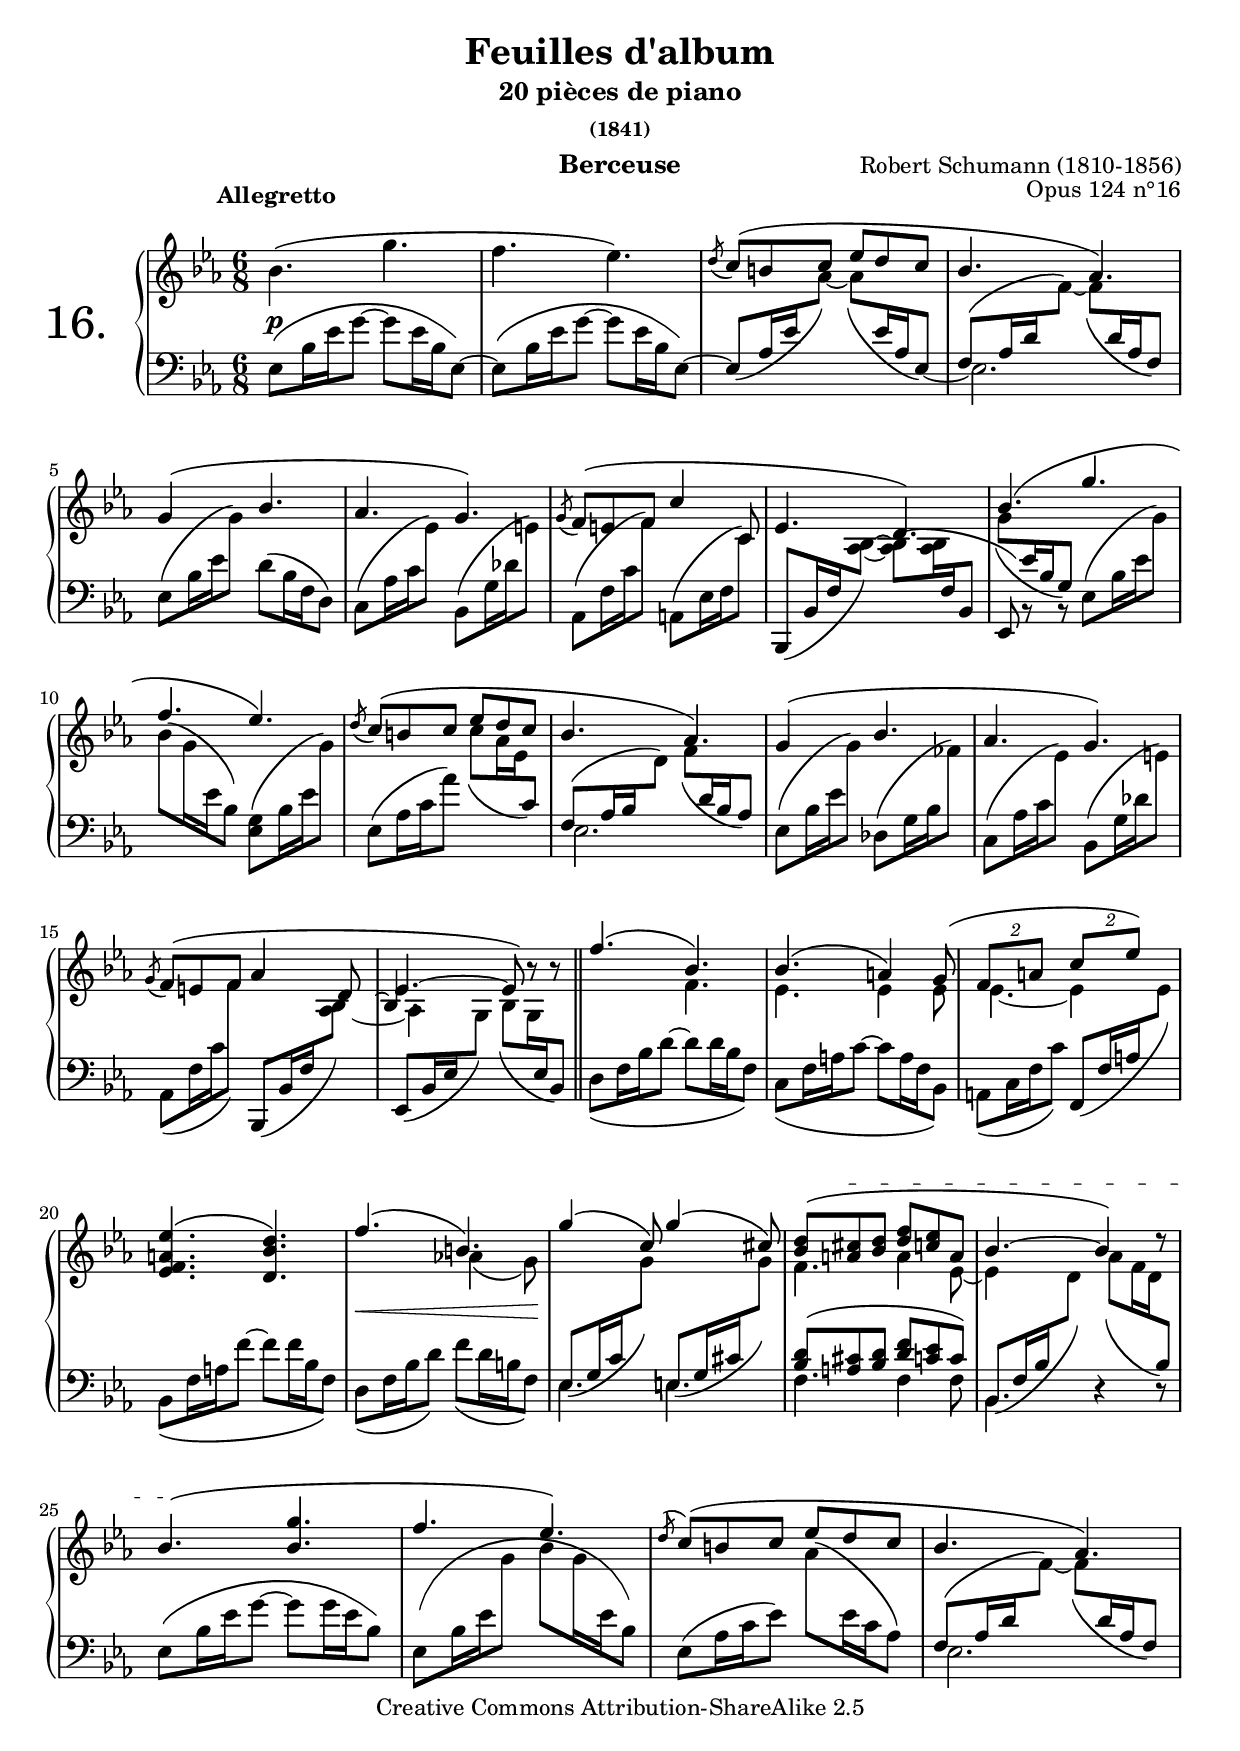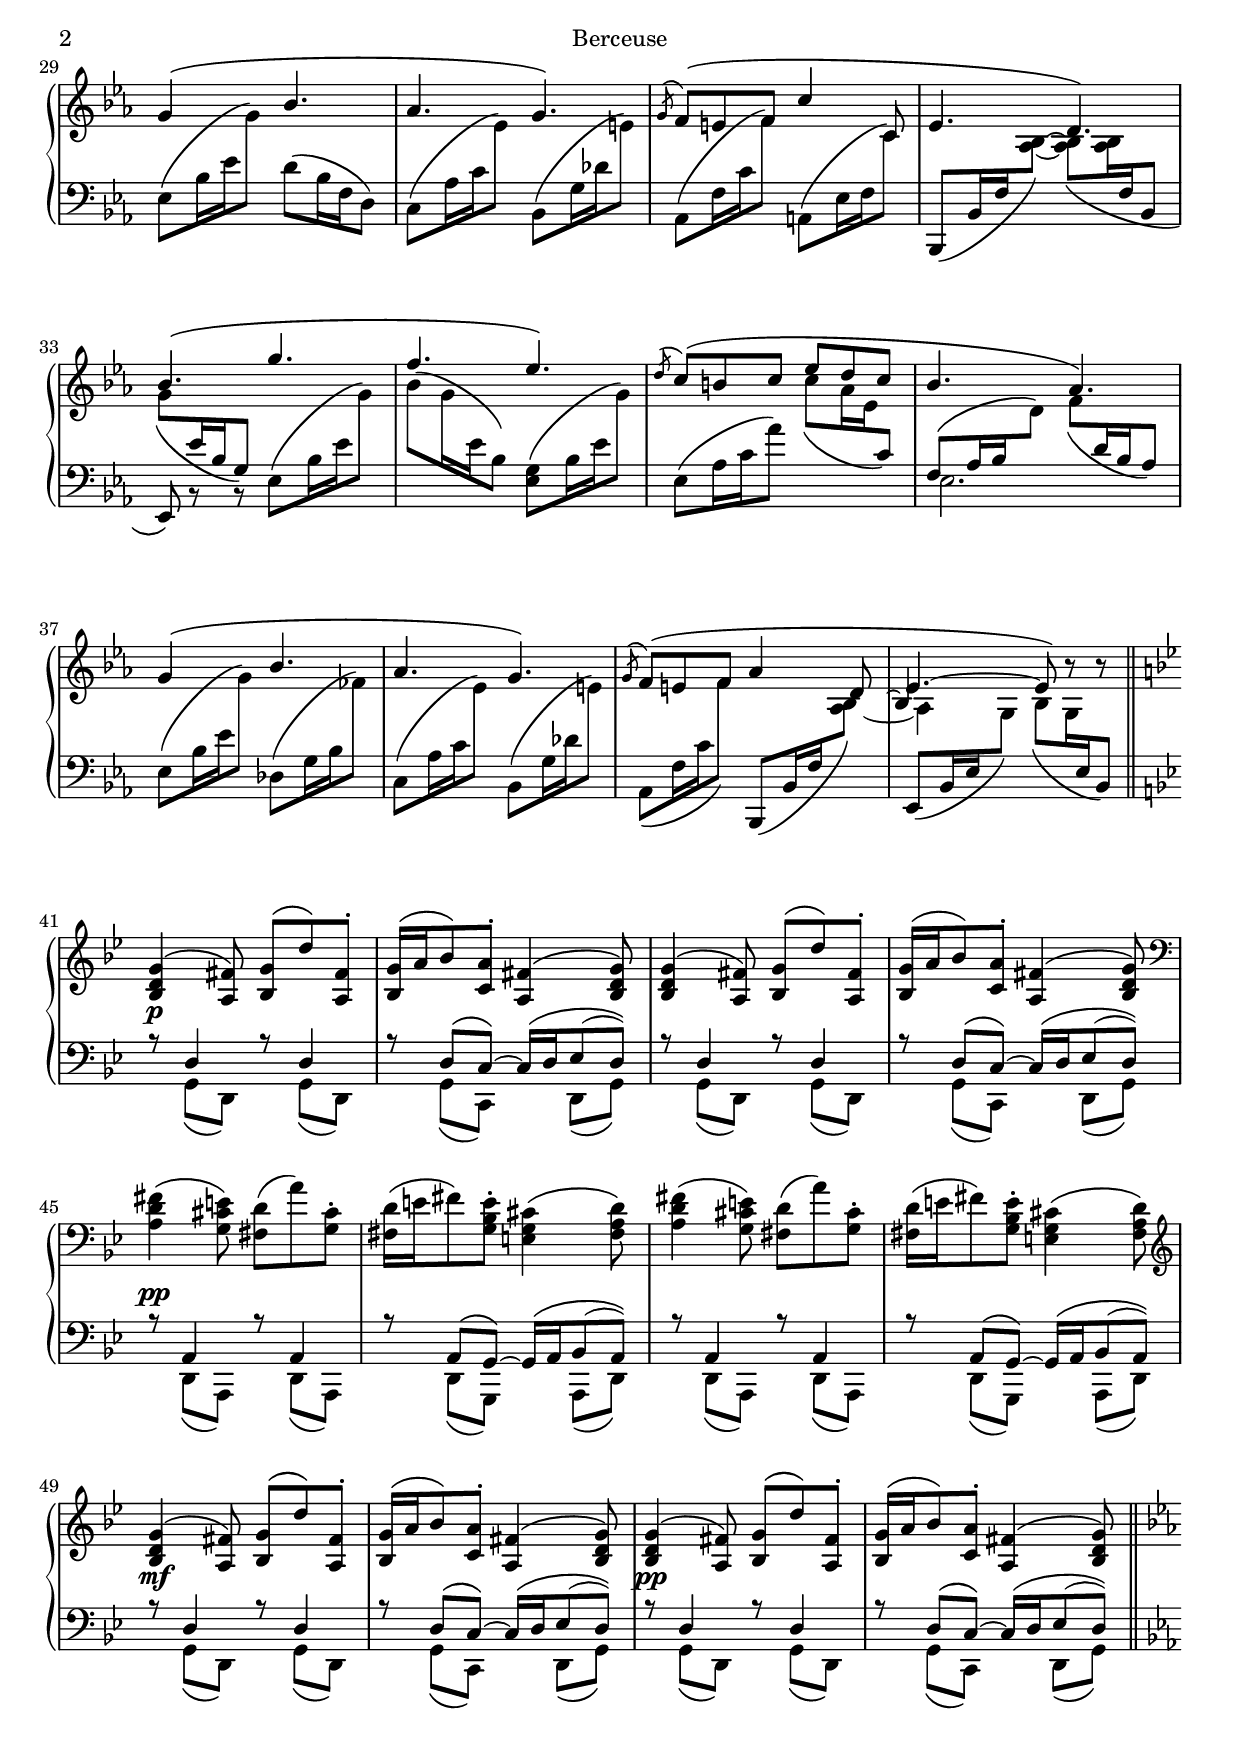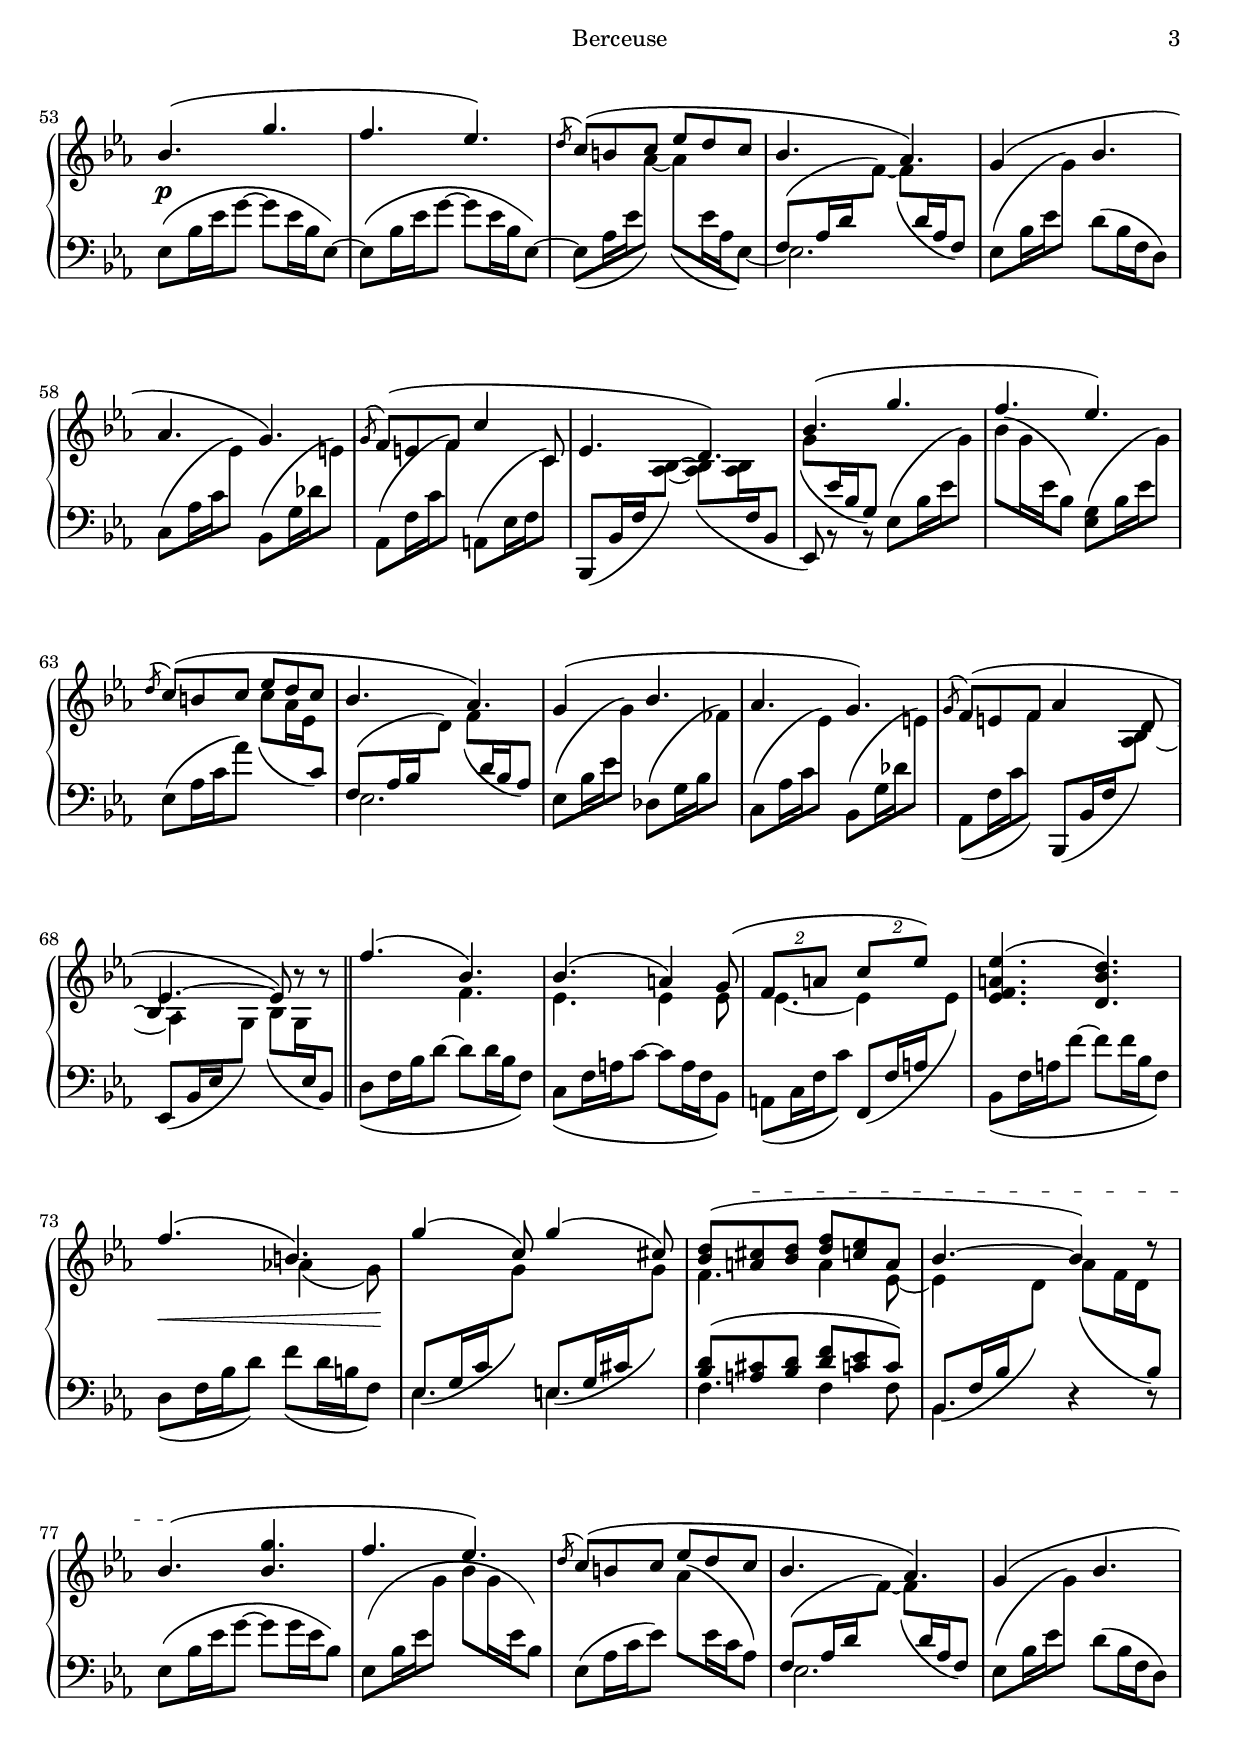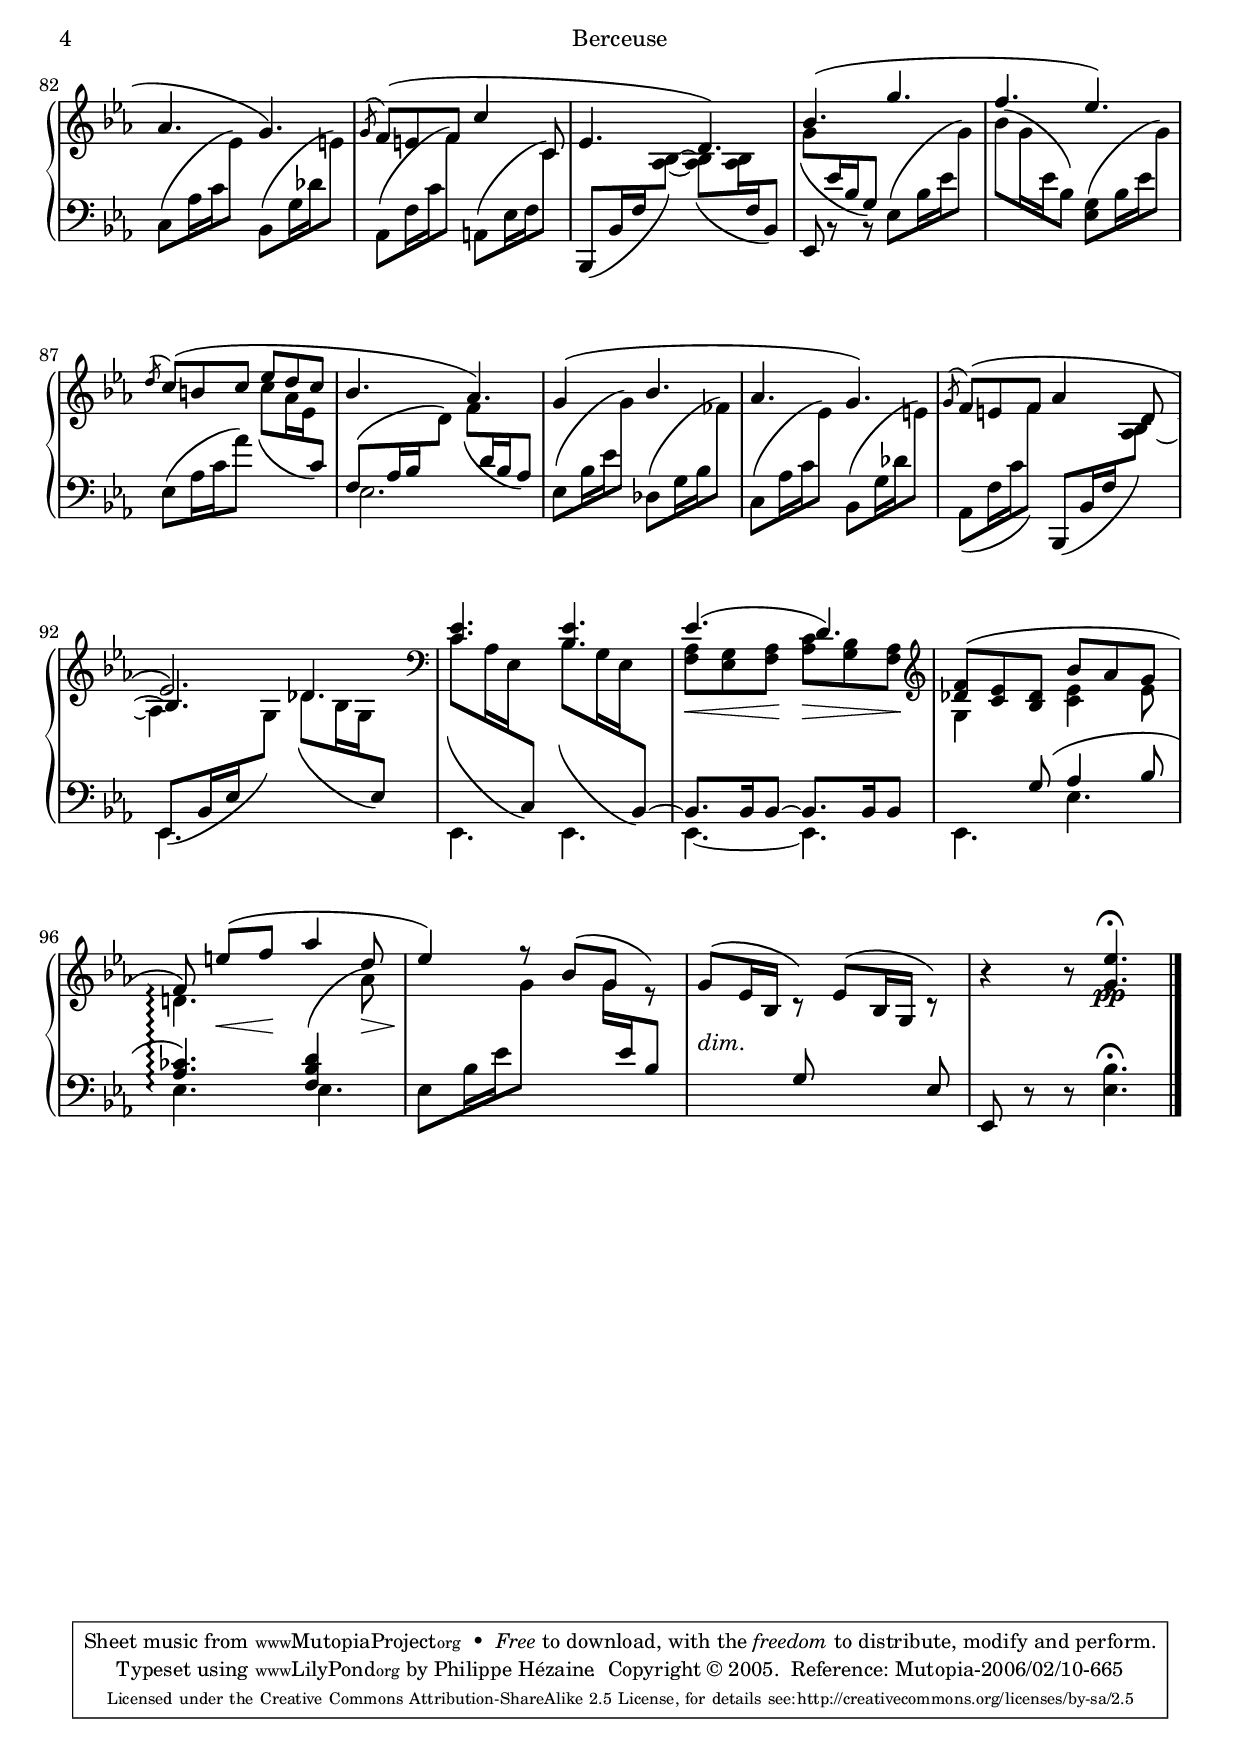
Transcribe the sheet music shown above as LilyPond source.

 \version "2.6.4"

     \header {
      title = "Feuilles d'album"
       subtitle = "20 pièces de piano"
       subsubtitle = "(1841)"
       composer = "Robert Schumann (1810-1856)"
       opus = "Opus 124 n°16"
       instrument = "Berceuse"
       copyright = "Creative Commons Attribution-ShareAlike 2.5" 
     
       % These are headers used by the Mutopia Project
       % http://www.mutopiaproject.org/
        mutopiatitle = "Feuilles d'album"
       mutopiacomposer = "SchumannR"
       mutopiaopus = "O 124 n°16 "
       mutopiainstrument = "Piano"
       date = "1841"
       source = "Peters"
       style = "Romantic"
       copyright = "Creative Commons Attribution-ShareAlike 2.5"
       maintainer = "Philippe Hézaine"
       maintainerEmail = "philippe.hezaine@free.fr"
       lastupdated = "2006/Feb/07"

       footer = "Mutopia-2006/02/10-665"
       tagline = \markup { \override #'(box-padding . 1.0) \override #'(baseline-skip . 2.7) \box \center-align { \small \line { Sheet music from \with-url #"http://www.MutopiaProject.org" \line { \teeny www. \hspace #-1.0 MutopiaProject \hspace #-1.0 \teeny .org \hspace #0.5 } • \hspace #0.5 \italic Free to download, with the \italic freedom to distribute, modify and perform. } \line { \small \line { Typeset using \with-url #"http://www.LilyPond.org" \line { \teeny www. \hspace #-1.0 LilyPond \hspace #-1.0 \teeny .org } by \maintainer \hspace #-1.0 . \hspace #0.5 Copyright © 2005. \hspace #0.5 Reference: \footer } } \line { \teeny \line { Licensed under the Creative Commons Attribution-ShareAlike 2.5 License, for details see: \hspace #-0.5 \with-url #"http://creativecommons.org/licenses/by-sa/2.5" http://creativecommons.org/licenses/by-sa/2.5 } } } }
 }

% FICHIER MIDI SÉPARÉ, à cause de 8 overlaps.

%comment créer quelques macros pour alléger le fichier? (autre configuration?)

melodie = \relative c'' { \time 6/8    \key es \major   \clef treble
	\phrasingSlurUp
	\once \override TextScript #'extra-offset = #'(-5 . 2)
	bes4.^\markup { \bold "Allegretto" }\( g'4. |
	f es\) |
	 \acciaccatura d8 \stemUp c8\( b! c es d c |
	bes4. aes\) |
\break %mes 5
	g4\( s8 bes4. |
	aes g\) |
	 \acciaccatura g8 f\( e! f \stemUp c'4 c,8 |
	es4. d\) |
	\stemUp bes'4.\( g'4. |
\break %mes 10
	f es\) |
	 \acciaccatura d8 c8\( b! c es d c |
	bes4. aes\) |
	g4\( s8 bes4. |
	aes g\) |
\break %mes 15
	 \acciaccatura g8 f\( e! f aes4 d,8 |
	\tieUp es4. ~ es8\) b'8\rest b8\rest |
	\bar "||"

	\phrasingSlurUp
	\voiceOne
	<< { f'4.\( bes,\) |
	bes\( a!4\) g8\( |
	\times 3/2 {f8[ a!8]} \times 3/2 {c8[ es8]\)} |
\break %mes 20
	<es, f a! es'>4.\( <d bes' d>\) |
	f'4.\( b,!\) |
	g'4\( c,8\) g'4\( cis,8\) |  \tempo 4=70
	\textSpannerUp
	\override TextSpanner #'padding = #2.8
	\override TextSpanner #'edge-text = #'("ritardando " . "Au Tempo")
	<bes d>8\( <a! cis> \startTextSpan <bes d> \tempo 4=64 <d f> <c! es> a |
	bes4.~ bes4\) d8\rest | \tempo 4=76
     }
	\context Voice = "1" { \voiceTwo
	s4. f,4.
	es4. es4 es8
	es4.~ es4 s8
	s2.
	s4. aes!4\( g8\)
	s2.
	f4. a4 es8~
	es4 s8 s4.
	\oneVoice
	}
	>>
\break %mes 25
	bes'4.\( \stopTextSpan <bes g'>4. |
	f' es\) |
	 \acciaccatura d8 \stemUp c8\( b! c es d c |
	bes4. aes\) |
\break %mes 29
	g4\( s8 bes4. |
	aes g\) |                        
	 \acciaccatura g8 f\( e! f \stemUp c'4 c,8 |
	es4. d\) |
\break %mes 33
	\stemUp bes'4.\( g'4. |
	f es\) |
	 \acciaccatura d8 c8\( b! c es d c |
	bes4. aes\) |
\break %mes 37
	g4\( s8 bes4. |
	aes g\) |
	 \acciaccatura g8 f\( e! f aes4 d,8 | \tempo 4=68
	\tieUp es4. ~ es8\) b'8\rest \tempo 4=60 b8\rest |

	\bar "||" \key g \minor \tempo 4=76
\break %mes 41
	<bes, d g>4\( <a fis'>8\) <bes g'>\( d'\) <a, fis'>^. |
	<bes g'>16\( a' bes8\) <c, a'>8^. <a fis'>4\( <bes d g>8\) |
	<bes d g>4\( <a fis'>8\) <bes g'>\( d'\) <a, fis'>^. |
	<bes g'>16\( a' bes8\) <c, a'>8^. <a fis'>4\( <bes d g>8\) |
	\clef bass \stemDown 
\break %mes 45
	<a d fis>4\( <g cis e!>8\) <fis d'>\( a'\) <g, cis>^. |
	<fis d'>16\( e'! fis8\) <g, bes e>8^. <e! g cis>4\( <fis a d>8\) |
	<a d fis>4\( <g cis e!>8\) <fis d'>\( a'\) <g, cis>^. |
	<fis d'>16\( e'! fis8\) <g, bes e>8^. <e! g cis>4\( <fis a d>8\) |
	\clef treble \stemUp
\break %mes 49
	<bes d g>4\( <a fis'>8\) <bes g'>\( d'\) <a, fis'>^. |
	<bes g'>16\( a' bes8\) <c, a'>8^. <a fis'>4\( <bes d g>8\) |
	<bes d g>4\( <a fis'>8\) <bes g'>\( d'\) <a, fis'>^. | \tempo 4=68
	<bes g'>16\( a' bes8\) \tempo 4=60 <c, a'>8^. <a fis'>4\( \tempo 4=42 <bes d g>8\) |

	\bar "||"
	\key es \major \tempo 4=76
\break %mes 53
	bes'4.\( g'4. |
	f es\) |
	 \acciaccatura d8 \stemUp c8\( b! c es d c |
	bes4. aes\) |
	g4\( s8 bes4. |
\break %mes 58
	aes g\) |
	 \acciaccatura g8 f\( e! f \stemUp c'4 c,8 es4. d\) |
	\stemUp bes'4.\( g'4. |
	f es\) |
\break %mes 63
	 \acciaccatura d8 c8\( b! c es d c |
	bes4. aes\) |
	g4\( s8 bes4. |
	aes g\) |
	 \acciaccatura g8 f\( e! f aes4 d,8 |
\break %mes 68
	\tieUp es4. ~ es8\) b'8\rest b8\rest |
	\bar "||"

	\phrasingSlurUp
	\voiceOne
	<< { f'4.\( bes,\) |
	bes\( a!4\) g8\( |
	\times 3/2 {f8[ a!8]} \times 3/2 {c8[ es8]\)} |
	<es, f a! es'>4.\( <d bes' d>\) |
\break %mes 73
	f'4.\( b,!\) |
	g'4\( c,8\) g'4\( cis,8\) |  \tempo 4=70
	\textSpannerUp
	\override TextSpanner #'padding = #2.8
	\override TextSpanner #'edge-text = #'("ritardando " . "Au Tempo")
	<bes d>8\( <a! cis> \startTextSpan <bes d> \tempo 4=64 <d f> <c! es> a |
	bes4.~ bes4\) d8\rest | \tempo 4=76
     }
	\context Voice = "1" { \voiceTwo
	s4. f,4.
	es4. es4 es8
	es4.~ es4 s8
	s2.
	s4. aes!4\( g8\)
	s2.
	f4. a4 es8~
	es4 s8 s4.
	\oneVoice
	}
	>>   
\break %mes 77
	bes'4.\( \stopTextSpan <bes g'>4. |
	f' es\) |
	 \acciaccatura d8 \stemUp c8\( b! c es d c |
	bes4. aes\) |
	g4\( s8 bes4. |
\break %mes 82
	aes g\) |
	 \acciaccatura g8 f\( e! f \stemUp c'4 c,8 |
	es4. d\) |
	\stemUp bes'4.\( g'4. |
	f es\) |
\break %mes 87
	 \acciaccatura d8 c8\( b! c es d c |
	bes4. aes\) |
	g4\( s8 bes4. |
	aes g\) |
	 \acciaccatura g8 f\( e! f aes4 d,8 |
\break %mes 92: coda
	\once \override NoteColumn #'force-hshift = #0.1
	 es2.\) | \tempo 4=72
	\clef bass
	<c es>4. <bes es> |
	\voiceOne << {es\( d\) | \tempo 4=66
	\clef treble
	<des f>8\( <c es> <bes des> bes' aes g | \tempo 4=60
\break %mes 96
	f\arpeggio\noBeam\) e'!\( f aes4 d,8 | \tempo 4=76
	es4\) f8\rest s4.} |
	\context Voice = "1" { \voiceTwo
	\clef bass <f,, aes>8 <es g> <f aes> <aes c> <g bes> <f aes>
	\clef treble s4. <c' es>4 es8
	d!4.\arpeggio s4.
	s2. \oneVoice }
	>> 

	s2. |
	b'4\rest b8\rest <g es'>4.^\fermata |
	\bar "|."



}
	% les accord sensés être liés (mes. 15-16  39-40  67-68  91-92)
middle = \relative c' {

	s2.*14   %mes. 15-16
	<< {s2 s8 \hideNotes bes8~ \unHideNotes 
	\once \override NoteColumn #'force-hshift = #-0.8 
	bes4. } \\
      {s2 s8 \hideNotes  aes8~ \unHideNotes 
	\once \override NoteColumn #'force-hshift = #1 aes4 
	\set followVoice = ##t 
	\hideNotes  g8 }
     >>
	s4.
	s2.*22     %mes. 39-40

	<< {s2 s8 \hideNotes bes8~ \unHideNotes 
	\once \override NoteColumn #'force-hshift = #-0.8 
	bes4. } \\
      {s2 s8 \hideNotes  aes8~ \unHideNotes 
	\once \override NoteColumn #'force-hshift = #0.8 aes4

	\hideNotes \unHideNotes \set followVoice = ##t 
	\hideNotes  g8 }
     >>
	s4.
	s2.*26    %mes 67-68

	<< {s2 s8 \hideNotes bes8~ \unHideNotes 
	\once \override NoteColumn #'force-hshift = #-0.8 
	bes4. } \\
      {s2 s8 \hideNotes  aes8~ \unHideNotes 
	\once \override NoteColumn #'force-hshift = #0.8 aes4

	\hideNotes \unHideNotes \set followVoice = ##t 
	\hideNotes  g8 }
     >>
	s4.

	 s2.*22    %mes 91-92
 
	<< {s2 s8 \hideNotes bes8~ \unHideNotes 
	\once \override NoteColumn #'force-hshift = #0.5 
	bes4. } \\
      {s2 s8 \hideNotes  aes8~ \unHideNotes 
	\once \override NoteColumn #'force-hshift = #-0.7 aes4

	\hideNotes \unHideNotes \set followVoice = ##t 
	\hideNotes  g8 }
     >>
	s4.
	s2.*7
	\bar "|."
    }

basse = \relative c { \time 6/8 \clef bass \key es \major % Les arpèges
	
	\phrasingSlurDown
	\once\override PhrasingSlur  #'control-points =
	    #'((0.5 . 3.2) (1 . 5) (11 . 10) (18 . 3.5))
	es8\( bes'16 es g8~ g es16 bes es,8\)~ |
	\once\override PhrasingSlur  #'control-points =
	    #'((0.5 . 3.2) (1 . 5) (11 . 10) (18 . 3.5))
	es8^\( bes'16 es g8~ g es16 bes es,8\)~ %
	es8\( aes16 es' \change Staff=upper \tieDown aes8\) ~  aes\( \change Staff=lower es16 aes, \tieDown es8\) ~ |
	\voiceOne
	<< {\stemDown es2. | } \context Voice = "1" { \voiceTwo
	\stemUp f8[^\( aes16 d \change Staff=upper \stemDown\tieDown f8]\)~ f_\( \change Staff=lower \stemUp d16 aes f8\) | } 
	>>
%mes 5
	\stemDown es8\( bes'16 es \change Staff=upper g8\) \change Staff=lower d\( bes16 f d8\) |
	c8\( aes'16 c \change Staff=upper es8\) \change Staff=lower bes,\( g'16 des' \change Staff=upper e!8\) |
	\change Staff=lower aes,,8\( f'16 c' \change Staff=upper f8\) \change Staff=lower a,,!\( es'16 f \change Staff=upper c'8\) |
	\change Staff=lower \stemUp bes,,8_\( bes'16 f' \change Staff=upper \stemDown \tieNeutral <aes bes>8\) ~  <aes bes>\( <aes bes>16 \change Staff=lower \stemUp f bes,8 |
	\voiceOne << {es,8\) b'8\rest b8\rest}
	\context Voice = "1" { \voiceTwo  \change Staff=upper \stemDown g''8_\( \change Staff=lower \stemUp es16 bes g8\)
	\oneVoice } >>
	\stemDown es8\( bes'16 es \change Staff=upper  g8\) |
% mes 10
	\change Staff=upper \stemDown bes8\( g16 \change Staff=lower \stemDown es bes8\) <es, g>\( bes'16 es \change Staff=upper \stemDown g8\) |
	\change Staff=lower \stemDown es,8\( aes16 c aes'8\) \change Staff=upper \stemDown \phrasingSlurDown c\( aes16 es \change Staff=lower \stemUp c8\) |
	<<{ \stemUp f,8[^\( aes16 bes \change Staff=upper \stemDown d8]\) f_\( \change Staff=lower \stemUp d16 bes aes8\) | }
	 \\{\stemDown es2.}>>
	\stemDown es8^\( bes'16 es \change Staff=upper g8\) \change Staff=lower des,^\( g16 bes \change Staff=upper fes'8\) |
	\change Staff=lower c,8^\( aes'16 c \change Staff=upper es8\) \change Staff=lower bes,^\( g'16 des' \change Staff=upper e!8\) |
%mes 15
   \change Staff=lower aes,,8_\( f'16 c' \change Staff=upper f8\) \change Staff=lower \stemUp bes,,,8\( bes'16 f' \change Staff=upper \stemDown < as bes >8\) |
   \change Staff=lower \stemNeutral es,8\( bes'16 es \change Staff=upper \stemDown  g8\) bes8\( g16 \change Staff=lower \stemUp es bes8\) |

	\bar "||"

	\stemDown d8\( f16 bes d8~ d8 d16 bes f8\) |
	c8\( f16 a! c8~ c8 a16 f bes,8\) |
	a!8\( c16 f c'8\) \stemUp f,,8\( f'16 a! \change Staff=upper \stemDown  es'8\) |
%mes 20
	\change Staff=lower \stemDown bes,8\( f'16 a! f'8~ f8 f16 bes, f8\) |
	d8\( f16 bes d8\) f8\( d16 b! f8\) |
	\voiceOne
	<< { \stemDown es4. e! |
	f f4 f8\noBeam |
	bes,4. d4\rest d8\rest |
     }
	\context Voice = "1" { \voiceTwo \phrasingSlurDown
	\override Staff.NoteCollision #'merge-differently-dotted = ##t
	\stemUp es8\( g16 c \change Staff=upper \stemDown g'8\) \change Staff=lower \stemUp e,!8\( g16 cis \change Staff=upper \stemDown g'8\) |
     \change Staff=lower \phrasingSlurUp \stemUp <bes, d>8\( <a! cis> <bes d> <d f> <c! es> c\) |
	\phrasingSlurDown bes,8\( f'16 bes \change Staff=upper \stemDown d8\) aes'8\( f16 d \change Staff=lower \stemUp bes8\) |
	\oneVoice
	}
	>>
%mes 25
	\once\override PhrasingSlur  #'control-points =
	    #'((0.5 . 3.2) (1 . 5) (13 . 11) (21 . 4))
	es,8\( bes'16 es g8~ g g16 es bes8\) |
	es,8\( bes'16 es \change Staff=upper \stemDown g8 bes g16 \change Staff=lower es16 bes8\) |
	es,8\( aes16 c es8\)  \change Staff=upper aes8\( \change Staff=lower es16 c aes8\) |
	\voiceOne
	<< {\stemDown es2. |} 
	\context Voice = "1" { \voiceTwo
     \phrasingSlurUp \stemUp f8[\( aes16 d \change Staff=upper \stemDown\tieDown f8]\)~ \phrasingSlurDown f\( \change Staff=lower \stemUp d16 aes f8\) | } >>
%mes 29
	\stemDown es8\( bes'16 es \change Staff=upper g8\) \change Staff=lower d\( bes16 f d8\) |
	c8\( aes'16 c \change Staff=upper es8\) \change Staff=lower bes,\( g'16 des' \change Staff=upper e!8\) |
	\change Staff=lower aes,,8\( f'16 c' \change Staff=upper f8\) \change Staff=lower a,,!\( es'16 f \change Staff=upper c'8\) |
	\phrasingSlurDown
	\change Staff=lower \stemUp bes,,8\( bes'16 f' \change Staff=upper \stemDown \tieNeutral <aes bes>8\) ~  <aes bes>\( <aes bes>16 \change Staff=lower \stemUp f bes,8 |
%mes 33
	\voiceOne << {es,8\) b'8\rest b8\rest}
	\context Voice = "1" { \voiceTwo  \change Staff=upper \phrasingSlurDown \stemDown g''8\( \change Staff=lower \stemUp es16 bes g8\)
	\oneVoice } >>
	\stemDown es8\( bes'16 es \change Staff=upper  g8\) |
	\change Staff=upper \stemDown bes8\( g16 \change Staff=lower \stemDown es bes8\) <es, g>\( bes'16 es \change Staff=upper \stemDown g8\) |
	\change Staff=lower \stemDown es,8\( aes16 c aes'8\) \change Staff=upper \stemDown \phrasingSlurDown c\( aes16 es \change Staff=lower \stemUp c8\) |
	<<{\phrasingSlurUp \stemUp f,8[\( aes16 bes \change Staff=upper \stemDown d8]\) \phrasingSlurDown f\( \change Staff=lower \stemUp 
	d16 bes aes8\) | } 
	\\{\stemDown es2.| }>>
%mes 37
	\phrasingSlurUp \stemDown es8\( bes'16 es \change Staff=upper g8\) \change Staff=lower des,\( g16 bes \change Staff=upper fes'8\) |
	\change Staff=lower c,8\( aes'16 c \change Staff=upper es8\) \change Staff=lower bes,\( g'16 des' \change Staff=upper e!8\) |
	\phrasingSlurDown \change Staff=lower aes,,8\( f'16 c' \change Staff=upper f8\) \change Staff=lower \stemUp bes,,,8\( bes'16 f' \change Staff=upper \stemDown < as bes >8\) |
  \change Staff=lower \stemNeutral es,8\( bes'16 es \change Staff=upper \stemDown  g8\) bes8\( g16 \change Staff=lower \stemUp es bes8\) |

	\bar "||"
%mes 41
	\key g \minor
	\voiceOne \phrasingSlurUp
	<< { r8 d4 r8 d4 |
	r8 d8\( c\)~ c16\( d es8( d)\) |
	r8 d4 r8 d4 |
	r8 d8\( c\)~ c16\( d es8( d)\) |
%mes45
	r8 a4 r8 a4 |
	r8 a8\( g\)~ g16\( a bes8( a)\) |
	r8 a4 r8 a4 |
	r8 a8\( g\)~ g16\( a bes8( a)\) |
%mes 49
	r8 d4 r8 d4 |
	r8 d8\( c\)~ c16\( d es8( d)\) |
	r8 d4 r8 d4 |
	r8 d8\( c\)~ c16\( d es8( d)\) |
     }
	\context Voice = "1" { \voiceTwo \phrasingSlurDown
	s8 g,8\( d\) s8 g\( d\)
	s8 g8\( c,\) s8 d\( g\)
	s8 g8\( d\) s8 g\( d\)
	s8 g8\( c,\) s8 d\( g\)

	s8 d8\( a\) s8 d\( a\)
	s8 d8\( g,\) s8 a\( d\)
	s8 d8\( a\) s8 d\( a\)
	s8 d8\( g,\) s8 a\( d\)

	s8 g8\( d\) s8 g\( d\)
	s8 g8\( c,\) s8 d\( g\)
	s8 g8\( d\) s8 g\( d\)
	s8 g8\( c,\) s8 d\( g\)
	\oneVoice
	}
	>>
%mes 53
	\bar "||"  \key es \major 
	\override Staff.NoteCollision #'merge-differently-dotted = ##t
	\stemDown  \phrasingSlurDown
	\once\override PhrasingSlur  #'control-points =
	    #'((0.5 . 3.2) (1 . 5) (9.6 . 10) (16.6 . 3.5))
	es'8\( bes'16 es g8~ g es16 bes es,8\)~ |
	\once\override PhrasingSlur  #'control-points =
	    #'((0.5 . 3.2) (1 . 5) (9.6 . 10) (16.6 . 3.5))
	es8\( bes'16 es g8~ g es16 bes es,8\)~ |
	es8\( aes16 es' \change Staff=upper \tieDown aes8\) ~  aes\( \change Staff=lower es16 aes, \tieDown es8\) ~ |
	\voiceOne
	<< { \stemDown es2.| } \context Voice = "1" { \voiceTwo
      \phrasingSlurUp \stemUp f8[\( aes16 d \change Staff=upper \stemDown \tieDown f8]\)~ \phrasingSlurDown f\( \change Staff=lower \stemUp d16 aes f8\) |} >>
	\stemDown es8\( bes'16 es \change Staff=upper g8\) \change Staff=lower d\( bes16 f d8\) |
%mes 58
	c8\( aes'16 c \change Staff=upper es8\) \change Staff=lower bes,\( g'16 des' \change Staff=upper e!8\) |
	\change Staff=lower aes,,8\( f'16 c' \change Staff=upper f8\) \change Staff=lower a,,!\( es'16 f \change Staff=upper c'8\) |
	\phrasingSlurDown \change Staff=lower \stemUp bes,,8\( bes'16 f' \change Staff=upper \stemDown \tieNeutral <aes bes>8\) ~  <aes bes>\( <aes bes>16 \change Staff=lower \stemUp f bes,8 |

	\voiceOne << {es,8\) b'8\rest b8\rest}
	\context Voice = "1" { \voiceTwo  \change Staff=upper \phrasingSlurDown \stemDown g''8\( \change Staff=lower \stemUp es16 bes g8\)
	\oneVoice } >>

	\stemDown es8\( bes'16 es \change Staff=upper  g8\) |
	\change Staff=upper \stemDown bes8\( g16 \change Staff=lower \stemDown es bes8\) <es, g>\( bes'16 es \change Staff=upper \stemDown g8\) |
%mes 63
	\change Staff=lower \stemDown es,8\( aes16 c aes'8\) \change Staff=upper \stemDown \phrasingSlurDown c\( aes16 es \change Staff=lower \stemUp c8\) |
	<<{\phrasingSlurUp \stemUp f,8[\( aes16 bes \change Staff=upper \stemDown d8]\) \phrasingSlurDown f\( \change Staff=lower \stemUp 
	d16 bes aes8\) | } 
	\\{\stemDown es2. | }>>
	\phrasingSlurUp \stemDown es8\( bes'16 es \change Staff=upper g8\) \change Staff=lower des,\( g16 bes \change Staff=upper fes'8\) |
	\change Staff=lower c,8\( aes'16 c \change Staff=upper es8\) \change Staff=lower bes,\( g'16 des' \change Staff=upper e!8\) |
	\phrasingSlurDown \change Staff=lower aes,,8\( f'16 c' \change Staff=upper f8\) \change Staff=lower \stemUp bes,,,8\( bes'16 f' \change Staff=upper \stemDown < as bes >8\) |
%mes 68
	\change Staff=lower \stemNeutral es,8\( bes'16 es \change Staff=upper \stemDown  g8\) bes8\( g16 \change Staff=lower \stemUp es bes8\) |
	\bar "||"

	\stemDown d8\( f16 bes d8~ d8 d16 bes f8\) |
	c8\( f16 a! c8~ c8 a16 f bes,8\) |
	a!8\( c16 f c'8\) \stemUp f,,8\( f'16 a! \change Staff=upper \stemDown  es'8\) |
	\change Staff=lower \stemDown bes,8\( f'16 a! f'8~ f8 f16 bes, f8\) |
%mes 73
	d8\( f16 bes d8\) f8\( d16 b! f8\) |
	\voiceOne
	<< { \stemDown 
	\override Staff.NoteCollision #'merge-differently-dotted = ##t
	 es4. e! |
	f f4 f8\noBeam |
	bes,4. d4\rest d8\rest |
     }
	\context Voice = "1" { \voiceTwo \phrasingSlurDown
	\stemUp \override Staff.NoteCollision #'merge-differently-dotted = ##t
	es8\( g16 c \change Staff=upper \stemDown g'8\) \change Staff=lower \stemUp e,!8\( g16 cis \change Staff=upper \stemDown g'8\) |
     \change Staff=lower \phrasingSlurUp \stemUp <bes, d>8\( <a! cis> <bes d> <d f> <c! es> c\) |
	\phrasingSlurDown bes,8\( f'16 bes \change Staff=upper \stemDown d8\) aes'8\( f16 d \change Staff=lower \stemUp bes8\) |
	\oneVoice
	}
	>>
%mes 77
	\once\override PhrasingSlur  #'control-points =
	    #'((0.5 . 3.2) (1 . 5) (9.6 . 10) (16.6 . 4.6))
	es,8\( bes'16 es g8~ g g16 es bes8\) |
	es,8\( bes'16 es \change Staff=upper \stemDown g8 bes g16 \change Staff=lower es16 bes8\) |
	es,8\( aes16 c es8\)  \change Staff=upper aes8\( \change Staff=lower es16 c aes8\) |
	\voiceOne
	<< {\stemDown es2. | } 
	\context Voice = "1" { \voiceTwo
       \phrasingSlurUp \stemUp f8\([ aes16 d \change Staff=upper \stemDown\tieDown f8]\)~ \phrasingSlurDown f\( \change Staff=lower \stemUp d16 aes f8\) | } 
	>>
	\stemDown es8\( bes'16 es \change Staff=upper g8\) \change Staff=lower d\( bes16 f d8\) |
%mes 82
	c8\( aes'16 c \change Staff=upper es8\) \change Staff=lower bes,\( g'16 des' \change Staff=upper e!8\) |
	\change Staff=lower aes,,8\( f'16 c' \change Staff=upper f8\) \change Staff=lower a,,!\( es'16 f \change Staff=upper c'8\) |
	\phrasingSlurDown \change Staff=lower \stemUp bes,,8\( bes'16 f' \change Staff=upper \stemDown \tieNeutral <aes bes>8\) ~ <aes bes>8\( <aes bes>16 \change Staff=lower \stemUp f bes,8\) |
	\voiceOne << { es,8 b'8\rest b8\rest }
	\context Voice = "1" { \voiceTwo  \change Staff=upper \phrasingSlurDown \stemDown g''8\( \change Staff=lower \stemUp es16 bes g8\)
	\oneVoice } 
	>>
	\stemDown es8\( bes'16 es \change Staff=upper  g8\) |
	\change Staff=upper \stemDown bes8\( g16 \change Staff=lower \stemDown es bes8\) <es, g>\( bes'16 es \change Staff=upper \stemDown g8\) |
%mes87
	\change Staff=lower \stemDown es,8\( aes16 c aes'8\) \change Staff=upper \stemDown \phrasingSlurDown c\( aes16 es \change Staff=lower \stemUp c8\) |
	<<{\phrasingSlurUp \stemUp f,8[\( aes16 bes \change Staff=upper \stemDown d8]\) \phrasingSlurDown f\( \change Staff=lower \stemUp d16 bes aes8\) |} 
	\\{\stemDown es2.| }>>
	\phrasingSlurUp \stemDown es8\( bes'16 es \change Staff=upper g8\) \change Staff=lower des,\( g16 bes \change Staff=upper fes'8\) |
	\change Staff=lower c,8\( aes'16 c \change Staff=upper es8\) \change Staff=lower bes,\( g'16 des' \change Staff=upper e!8\) |
	\phrasingSlurDown \change Staff=lower aes,,8\( f'16 c' \change Staff=upper f8\) \change Staff=lower \stemUp bes,,,8\( bes'16 f' \change Staff=upper \stemDown < as bes >8\) |

%mes 92: coda
	\change Staff=lower \voiceOne << {\phrasingSlurDown \stemUp es,8\( bes'16 es \change Staff=upper \stemDown  g8\) des'8\( bes16 g \change Staff=lower \stemUp es8\) |
	\change Staff=upper \clef bass \stemDown c'8\( aes16 es \change Staff=lower \stemUp c8\) \change Staff=upper \stemDown bes'8\( g16 es \change Staff=lower \stemUp bes8\) ~ |
	bes8. bes16 bes8 ~ bes8. bes16 bes8 | 
	\change Staff=upper \stemDown g'4 \change Staff=lower \phrasingSlurUp 
\stemUp g8\( aes4 bes8 |
%mes 96
    <aes ces>4.\arpeggio\) <f bes d>4\( \change Staff=upper \stemDown aes'8\) |
	s4. \stemUp bes8\( g e8\rest\) |
  g8\( es16 bes c8\rest\) es8\(\change Staff=upper \stemUp bes16 g c8\rest\) |
	s2. |
     }
% polyphonie: mes 92
	\context Voice = "1" {\voiceTwo 
	\stemDown \override PianoStaff.NoteCollision #'merge-differently-dotted = ##t es,,4. \change Staff=upper \stemUp des'' | %exception
	\change Staff=lower \stemDown es,,4. es4. |
	es4. ~ es4. |
	es4. es'4. |
% plyphonie: mes 96
	es4.\arpeggio es4. |
	es8 bes'16 es \change Staff=upper \stemDown g8 s8 g16 \change Staff=lower \stemUp es16 bes8 |
	\once \override TextScript #'extra-offset = #'(0 . 1.8)
	s4^\markup { \italic "dim." } g8 s4 es8 |
	es,8  d'\rest d\rest \stemDown <es bes'>4.^\fermata |
	\oneVoice } >>

	\bar "|."
	
}


     dynamics = {

       s2.\p
	s2.*15 \bar "||"
	s2.*4
	s8\< s2 s8\!
	s2.*19 \bar "||"
	s2.\p
	s2.*3
	s2.\pp
	s2.*3
	s2.\mf
	s2.
	s2.\pp
	s2. \bar "||"
	s2.\p
	s2.*15 \bar "||"
	s2.*4
	s8\< s2 s8\!
	s2.*20
	s8\< s8 s8\! s8\> s8 s8\!
	s2.
	s8 s8\< s8\! s8 s8 s8\>
	s8\! s4 s4.
	s2.
	s4.\once \override DynamicText #'extra-offset = #'(0 . 3) s4.\pp 

	\bar "|."
     }
         

     
     
     \score {
       \context PianoStaff <<
   \set PianoStaff.instrument = \markup{ \fontsize #6 {"16. "} \hspace #1.0 }
        \override Score.MetronomeMark #'transparent = ##t
	\set PianoStaff.connectArpeggios = ##t
         \context Staff=upper <<
	 \context Voice=Cinq \melodie
	 \context Voice=TroisQuatre \middle 
	>>

         \context Dynamics=dynamics \dynamics
         \context Staff=lower <<
           \clef bass
	\context Voice=UnDeux \basse
         >>

       >>
       \layout {
	raggedlast = ##f
         \context {
           \type "Engraver_group_engraver"
           \name Dynamics
           \alias Voice % So that \cresc works, for example.
           \consists "Output_property_engraver"
     
           minimumVerticalExtent = #'(5 . -40)
   
           \consists "Script_engraver"
           \consists "Dynamic_engraver"
           \consists "Text_engraver"
     
           \override TextScript #'font-size = #2
           \override TextScript #'font-shape = #'italic
           \override DynamicText #'extra-offset = #'(0 . 2.5)
           \override Hairpin #'extra-offset = #'(0 . 2.5)
     
           \consists "Skip_event_swallow_translator"
     
           \consists "Axis_group_engraver"
         }
         \context {
           \PianoStaff
           \accepts Dynamics
           \override VerticalAlignment #'forced-distance = #5.4
         }
       }
     }
     \score {
       \context PianoStaff <<
         \context Staff=upper  \melodie \dynamics
	                       \middle \dynamics

         \context Staff=lower << 
	\basse \dynamics
	>>

       >>
       \midi {
	\tempo 4=76
         \context {
           \type "Performer_group_performer"
           \name Dynamics
         }
	
         \context {
           \PianoStaff
           \accepts Dynamics
         }
       }
     }

